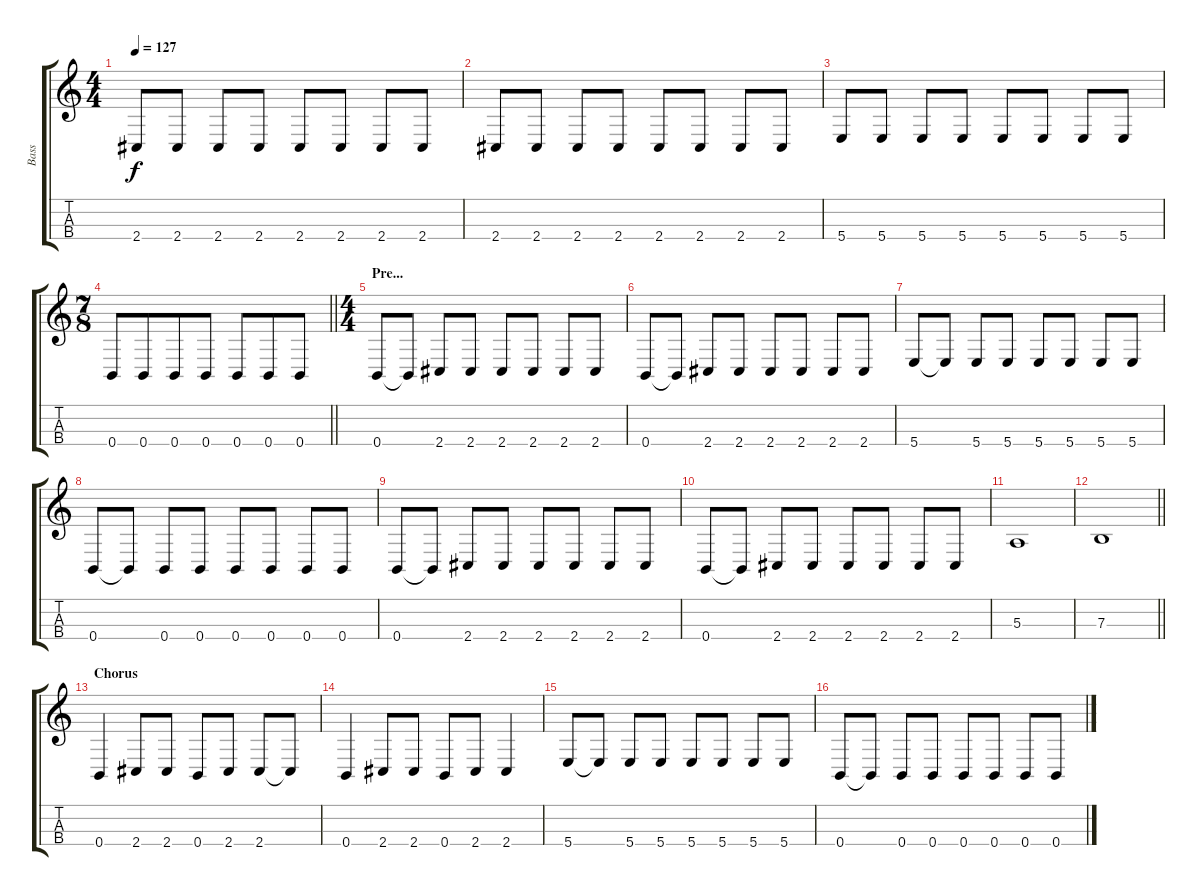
\track ("Bass" "Bass") {instrument electricbassfinger}
\staff {score tabs}
\tuning (D3 A2 E2 B1) {hide}
\ts (4 4)
\tempo 127
\clef g2
\ks c
2.4.8{dy f} 2.4.8 2.4.8 2.4.8 2.4.8 2.4.8 2.4.8 2.4.8 |
2.4.8 2.4.8 2.4.8 2.4.8 2.4.8 2.4.8 2.4.8 2.4.8 |
5.4.8 5.4.8 5.4.8 5.4.8 5.4.8 5.4.8 5.4.8 5.4.8 |
\ts (7 8)
\barLineRight lightlight
0.4.8 0.4.8 0.4.8 0.4.8 0.4.8 0.4.8 0.4.8 |
\ts (4 4)
\section ("" "Pre...")
0.4.8 0.4{t}.8 2.4.8 2.4.8 2.4.8 2.4.8 2.4.8 2.4.8 |
0.4.8 0.4{t}.8 2.4.8 2.4.8 2.4.8 2.4.8 2.4.8 2.4.8 |
5.4.8 5.4{t}.8 5.4.8 5.4.8 5.4.8 5.4.8 5.4.8 5.4.8 |
0.4.8 0.4{t}.8 0.4.8 0.4.8 0.4.8 0.4.8 0.4.8 0.4.8 |
0.4.8 0.4{t}.8 2.4.8 2.4.8 2.4.8 2.4.8 2.4.8 2.4.8 |
0.4.8 0.4{t}.8 2.4.8 2.4.8 2.4.8 2.4.8 2.4.8 2.4.8 |
5.3.1 |
\barLineRight lightlight
7.3.1 |
\section ("" "Chorus")
0.4.4 2.4.8 2.4.8 0.4.8 2.4.8 2.4.8 2.4{t}.8 |
0.4.4 2.4.8 2.4.8 0.4.8 2.4.8 2.4.4 |
5.4.8 5.4{t}.8 5.4.8 5.4.8 5.4.8 5.4.8 5.4.8 5.4.8 |
0.4.8 0.4{t}.8 0.4.8 0.4.8 0.4.8 0.4.8 0.4.8 0.4.8
